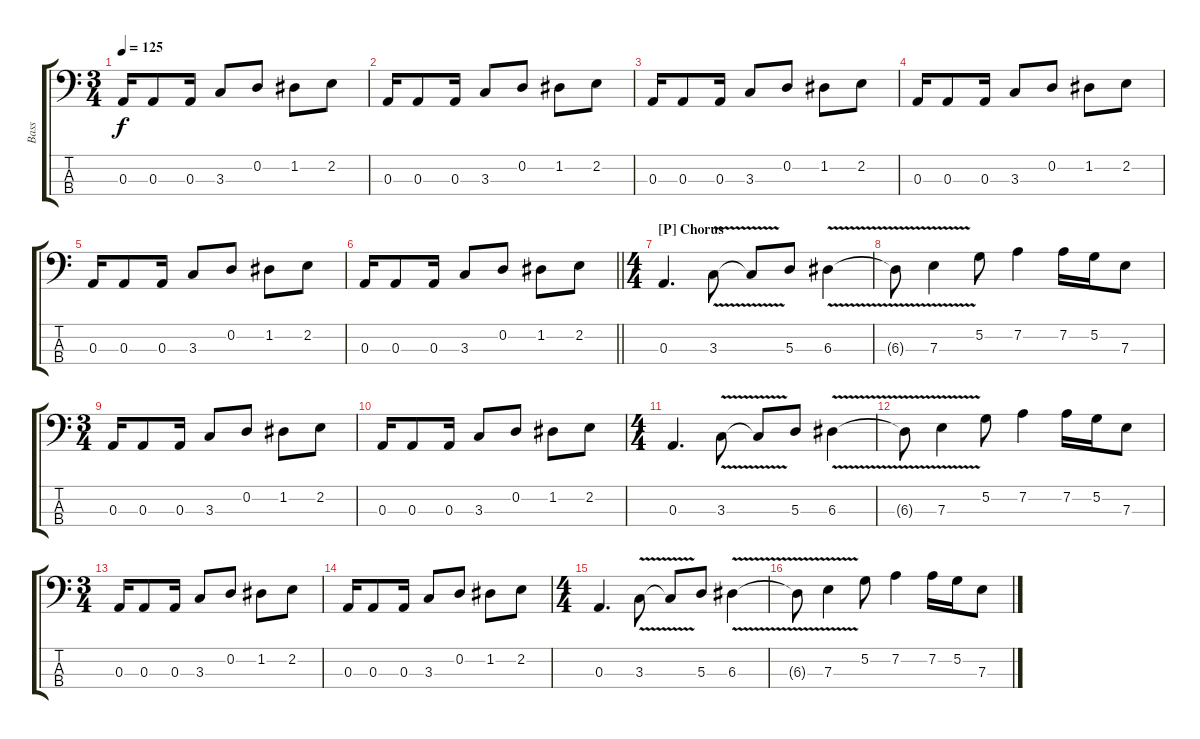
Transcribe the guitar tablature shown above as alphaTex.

\track ("Bass" "Bass") {instrument electricbasspick}
\staff {score tabs}
\tuning (G2 D2 A1 E1) {hide}
\ts (3 4)
\tempo 125
\clef f4
\ks c
0.3.16{dy f} 0.3.8 0.3.16 3.3.8 0.2.8 1.2.8 2.2.8 |
0.3.16 0.3.8 0.3.16 3.3.8 0.2.8 1.2.8 2.2.8 |
0.3.16 0.3.8 0.3.16 3.3.8 0.2.8 1.2.8 2.2.8 |
0.3.16 0.3.8 0.3.16 3.3.8 0.2.8 1.2.8 2.2.8 |
0.3.16 0.3.8 0.3.16 3.3.8 0.2.8 1.2.8 2.2.8 |
\barLineRight lightlight
0.3.16 0.3.8 0.3.16 3.3.8 0.2.8 1.2.8 2.2.8 |
\ts (4 4)
\section ("" "[P] Chorus")
0.3.4{d} 3.3{v}.8{beam Down} 3.3{t}.8 5.3.8 6.3{v}.4 |
6.3{t}.8 7.3{v}.4 5.2.8 7.2.4 7.2.16 5.2.16 7.3.8 |
\ts (3 4)
0.3.16 0.3.8 0.3.16 3.3.8 0.2.8 1.2.8 2.2.8 |
0.3.16 0.3.8 0.3.16 3.3.8 0.2.8 1.2.8 2.2.8 |
\ts (4 4)
0.3.4{d} 3.3{v}.8{beam Down} 3.3{t}.8 5.3.8 6.3{v}.4 |
6.3{t}.8 7.3{v}.4 5.2.8 7.2.4 7.2.16 5.2.16 7.3.8 |
\ts (3 4)
0.3.16 0.3.8 0.3.16 3.3.8 0.2.8 1.2.8 2.2.8 |
0.3.16 0.3.8 0.3.16 3.3.8 0.2.8 1.2.8 2.2.8 |
\ts (4 4)
0.3.4{d} 3.3{v}.8{beam Down} 3.3{t}.8 5.3.8 6.3{v}.4 |
6.3{t}.8 7.3{v}.4 5.2.8 7.2.4 7.2.16 5.2.16 7.3.8
